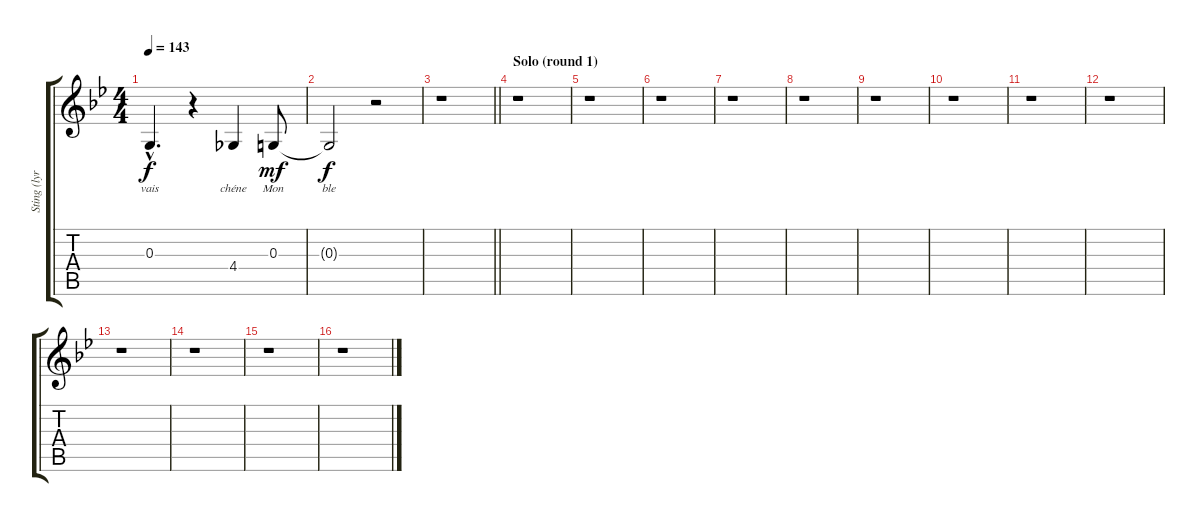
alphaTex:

\track ("Sting (lyrics)" "Sting (lyr") {instrument bassoon}
\staff {score tabs}
\tuning (E4 B3 G3 D3 A2 E2) {hide}
\ts (4 4)
\tempo 143
\clef g2
\ks gminor
0.3{hac t}.4{d lyrics (0 "vais") lyrics (1 "") lyrics (2 "") lyrics (3 "") lyrics (4 "") dy f} r.4 4.4.4{lyrics (0 "chéne") lyrics (1 "") lyrics (2 "") lyrics (3 "") lyrics (4 "")} 0.3.8{lyrics (0 "Mon") lyrics (1 "") lyrics (2 "") lyrics (3 "") lyrics (4 "") dy mf} |
0.3{t}.2{lyrics (0 "ble") lyrics (1 "") lyrics (2 "") lyrics (3 "") lyrics (4 "") dy f} r.2 |
\barLineRight lightlight
r.1 |
\section ("" "Solo (round 1)")
r.1 |
r.1 |
r.1 |
r.1 |
r.1 |
r.1 |
r.1 |
r.1 |
r.1 |
r.1 |
r.1 |
r.1 |
r.1
